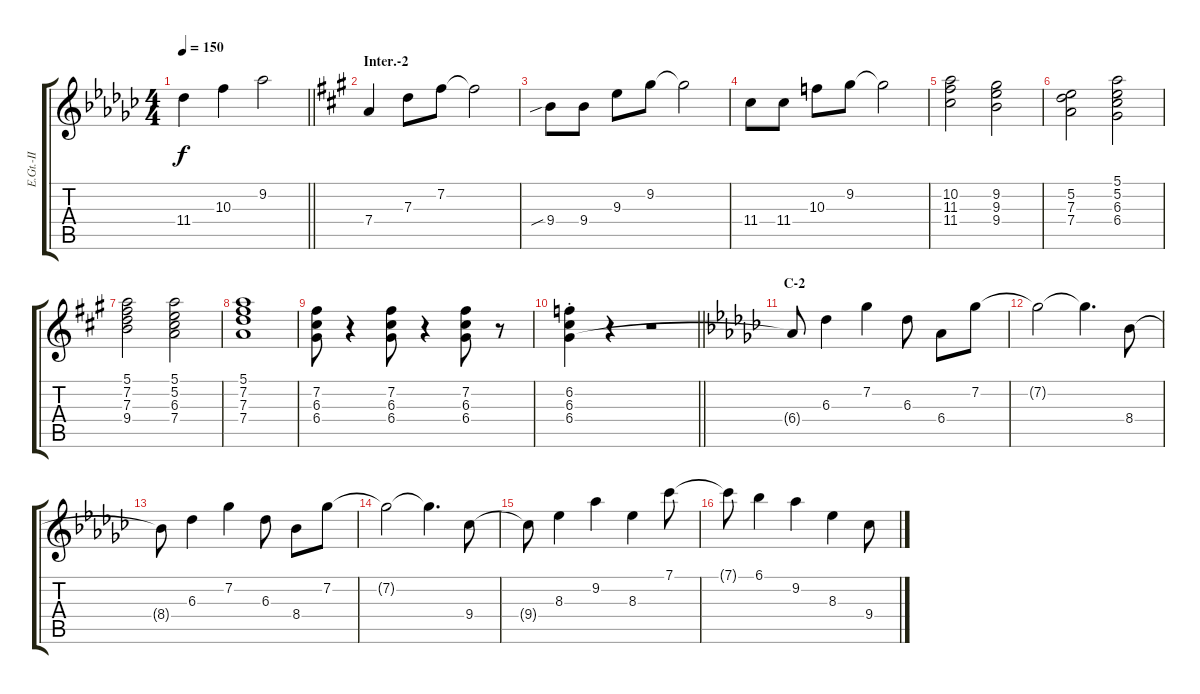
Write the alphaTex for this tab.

\track ("E.Gt.-II" "E.Gt.-II") {instrument distortionguitar}
\staff {score tabs}
\tuning (E4 B3 G3 D3 A2 E2) {hide}
\ts (4 4)
\tempo 150
\clef g2
\barLineRight lightlight
\ks gb
11.4.4{dy f} 10.3.4 9.2.2 |
\section ("" "Inter.-2")
\ks a
7.4.4 7.3.8 7.2.8 7.2{t}.2 |
9.4{sib}.8 9.4.8 9.3.8 9.2.8 9.2{t}.2 |
11.4.8 11.4.8 10.3.8 9.2.8 9.2{t}.2 |
(10.2 11.3 11.4).2 (9.2 9.3 9.4).2 |
(5.2 7.3 7.4).2 (5.1 5.2 6.3 6.4).2 |
(5.1 7.2 7.3 9.4).2 (5.1 5.2 6.3 7.4).2 |
(5.1 7.2 7.3 7.4).1 |
(7.2 6.3 6.4).8 r.4 (7.2 6.3 6.4).8 r.4 (7.2 6.3 6.4).8 r.8 |
\barLineRight lightlight
(6.2 6.3 6.4{st}).4 r.4 r.2 |
\section ("" "C-2")
\ks gb
6.4{t}.8 6.3.4 7.2.4 6.3.8 6.4.8 7.2.8 |
7.2{t}.2 7.2{t}.4{d} 8.4.8 |
8.4{t}.8 6.3.4 7.2.4 6.3.8 8.4.8 7.2.8 |
7.2{t}.2 7.2{t}.4{d} 9.4.8 |
9.4{t}.8 8.3.4 9.2.4 8.3.4 7.1.8 |
7.1{t}.8 6.1.4 9.2.4 8.3.4 9.4.8
